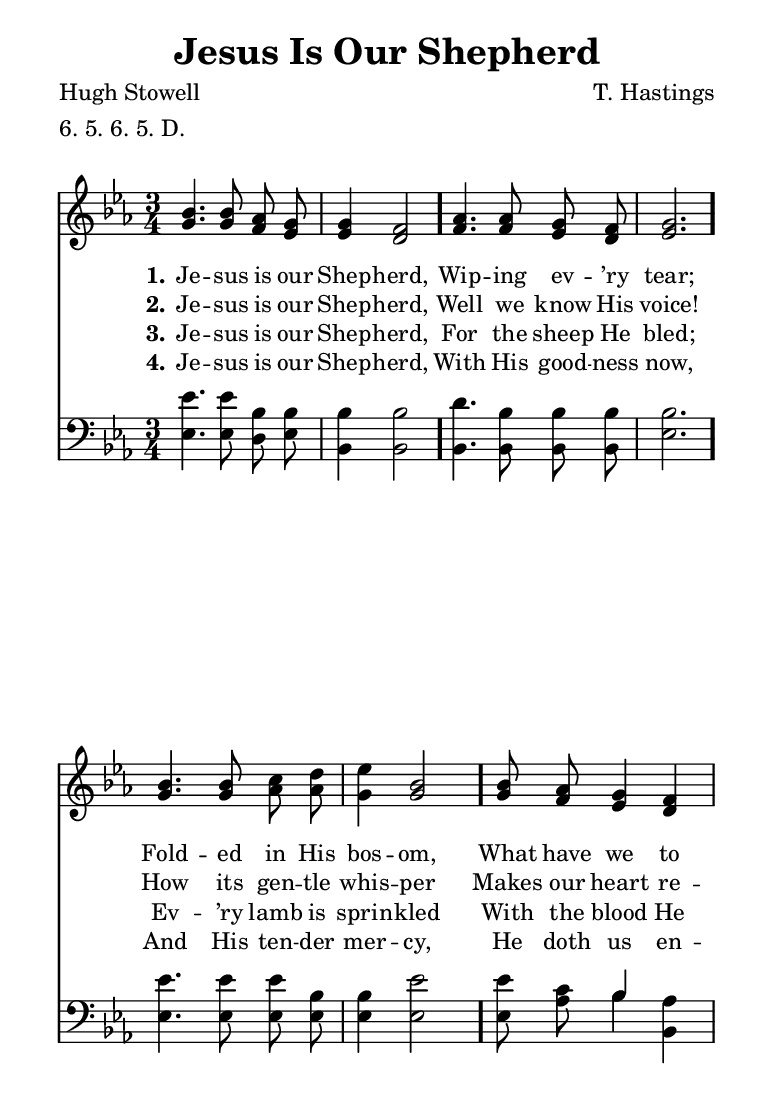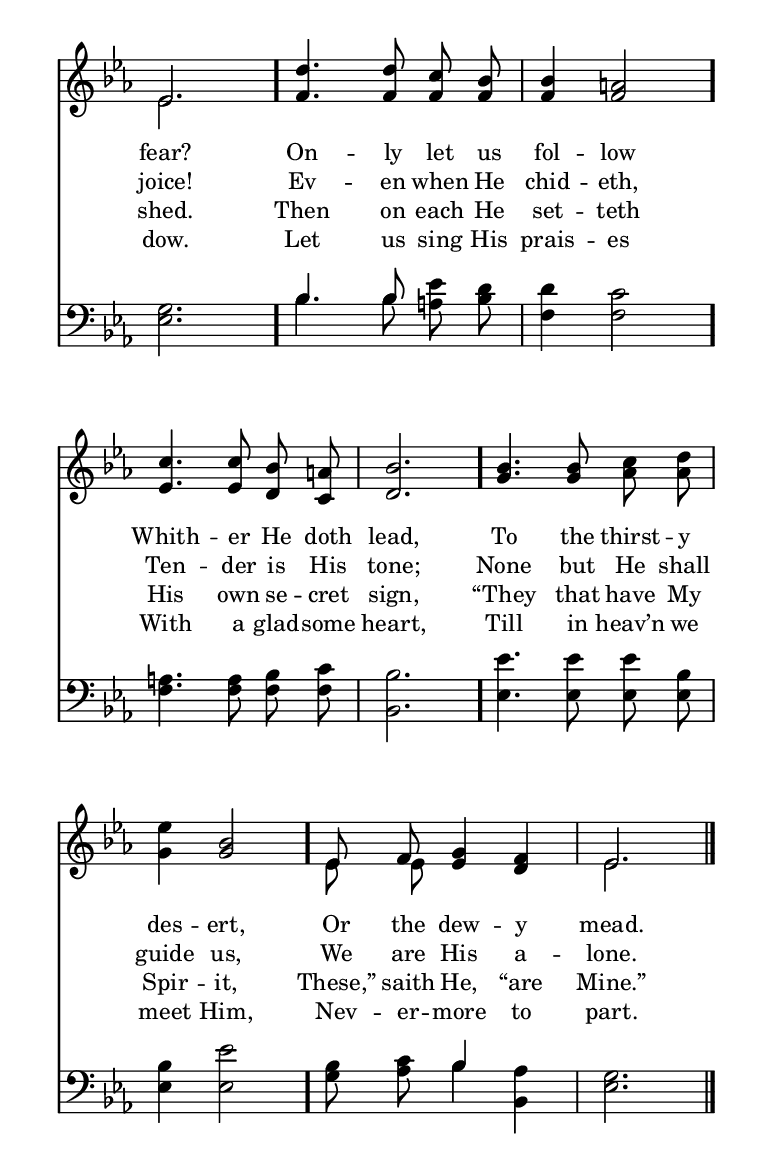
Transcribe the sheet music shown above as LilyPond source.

\include "common/global.ily"
\paper {
  \include "common/paper.ily"
  system-count = #(cond (is-eogsized 4) (#t #f))
}

\header{
  %children
  hymnnumber = "343"
  title = "Jesus Is Our Shepherd"
  tunename = "Broughton"
  meter = "6. 5. 6. 5. D."
  poet = "Hugh Stowell"
  composer = "T. Hastings"
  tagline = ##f
}

global = {
  \include "common/overrides.ily"
  \override Staff.TimeSignature.style = #'numbered
  \time 3/4
  \override Score.MetronomeMark.transparent = ##t % hide all fermata changes too
  \tempo 4=80
  \key ees \major
  \autoBeamOff
}

patternA = { c4. c8 c c | c4 c2 | }
patternB = { c4. c8 c c | c2. | }
patternC = { c8 c c4 c | c2. | }

notesSoprano = {
\global
\relative c'' {

  \changePitch \patternA { bes bes aes g | g f }
  \changePitch \patternB { aes aes g f | g }
  \changePitch \patternA { bes bes c d | ees bes }
  \changePitch \patternC { bes aes g f | ees }

  \changePitch \patternA { d' d c bes | bes a }
  \changePitch \patternB { c c bes a | bes }
  \changePitch \patternA { bes bes c d | ees bes }
  \changePitch \patternC { ees, f g f | ees }

  \bar "|."

}
}

notesAlto = {
\global
\relative e' {

  \changePitch \patternA { g g f ees | ees d }
  \changePitch \patternB { f f ees d | ees }
  \changePitch \patternA { g g aes aes | g g }
  \changePitch \patternC { g f ees d | ees }

  \changePitch \patternA { f f f f | f f }
  \changePitch \patternB { ees ees d c | d }
  \changePitch \patternA { g g aes aes | g g }
  \changePitch \patternC { ees ees ees d | ees }

}
}

notesTenor = {
\global
\relative a' {

  \changePitch \patternA { ees ees bes bes | bes bes }
  \changePitch \patternB { d bes bes bes | bes }
  \changePitch \patternA { ees ees ees bes | bes ees }
  \changePitch \patternC { ees c bes aes | g }

  \changePitch \patternA { bes bes ees d | d c }
  \changePitch \patternB { a a bes c | bes }
  \changePitch \patternA { ees ees ees bes | bes ees }
  \changePitch \patternC { bes c bes aes | g }

}
}

notesBass = {
\global
\relative f {

  \changePitch \patternA { ees ees d ees | bes bes }
  \changePitch \patternB { bes bes bes bes | ees }
  \changePitch \patternA { ees ees ees ees | ees ees }
  \changePitch \patternC { ees aes bes bes, | ees }

  \changePitch \patternA { bes' bes a bes | f f }
  \changePitch \patternB { f f f f | bes, }
  \changePitch \patternA { ees ees ees ees | ees ees }
  \changePitch \patternC { g aes bes bes, | ees }

}
}

wordsA = \lyricmode {
\set stanza = "1."

Je -- sus is our Shep -- herd, \bar "."
Wip -- ing ev -- ’ry tear; \bar "."
Fold -- ed in His bos -- om, \bar "."
What have we to fear? \bar "."
On -- ly let us fol -- low \bar "."
Whith -- er He doth lead, \bar "."
To the thirst -- y des -- ert, \bar "."
Or the dew -- y mead. \bar "."

}

wordsB = \lyricmode {
\set stanza = "2."

Je -- sus is our Shep -- herd,
Well we know His voice!
How its gen -- tle whis -- per
Makes our heart re -- joice!
Ev -- en when He chid -- eth,
Ten -- der is His tone;
None but He shall guide us,
We are His a -- lone.

}

wordsC = \lyricmode {
\set stanza = "3."

Je -- sus is our Shep -- herd,
For the sheep He bled;
Ev -- ’ry lamb is sprin -- kled
With the blood He shed.
Then on each He set -- teth
His own se -- cret sign,
“They that have My Spir -- it,
These,” saith He, “are Mine.”

}

wordsD = \lyricmode {
\set stanza = "4."

Je -- sus is our Shep -- herd,
With His good -- ness now,
And His ten -- der mer -- cy,
He doth us en -- dow.
Let us sing His prais -- es
With a glad -- some heart,
Till in heav’n we meet Him,
Nev -- er -- more to part.

}

\score {
  \context ChoirStaff <<
    \context Staff = upper <<
      \set Staff.autoBeaming = ##f
      \set ChoirStaff.systemStartDelimiter = #'SystemStartBar
      \set ChoirStaff.printPartCombineTexts = ##f
      \partcombine #'(2 . 9) \notesSoprano \notesAlto
      \context NullVoice = sopranos { \voiceOne << \notesSoprano >> }
      \context NullVoice = altos { \voiceTwo << \notesAlto >> }
      \context Lyrics = one   \lyricsto sopranos \wordsA
      \context Lyrics = two   \lyricsto sopranos \wordsB
      \context Lyrics = three \lyricsto sopranos \wordsC
      \context Lyrics = four  \lyricsto sopranos \wordsD
    >>
    \context Staff = men <<
      \set Staff.autoBeaming = ##f
      \clef bass
      \set ChoirStaff.printPartCombineTexts = ##f
      \partcombine #'(2 . 9) \notesTenor \notesBass
      \context NullVoice = tenors { \voiceOne << \notesTenor >> }
      \context NullVoice = basses { \voiceTwo << \notesBass >> }
    >>
  >>
  \layout {
    \include "common/layout.ily"
  }
  \midi{
    \include "common/midi.ily"
  }
}

\version "2.19.49"  % necessary for upgrading to future LilyPond versions.

% vi:set et ts=2 sw=2 ai nocindent syntax=lilypond:
